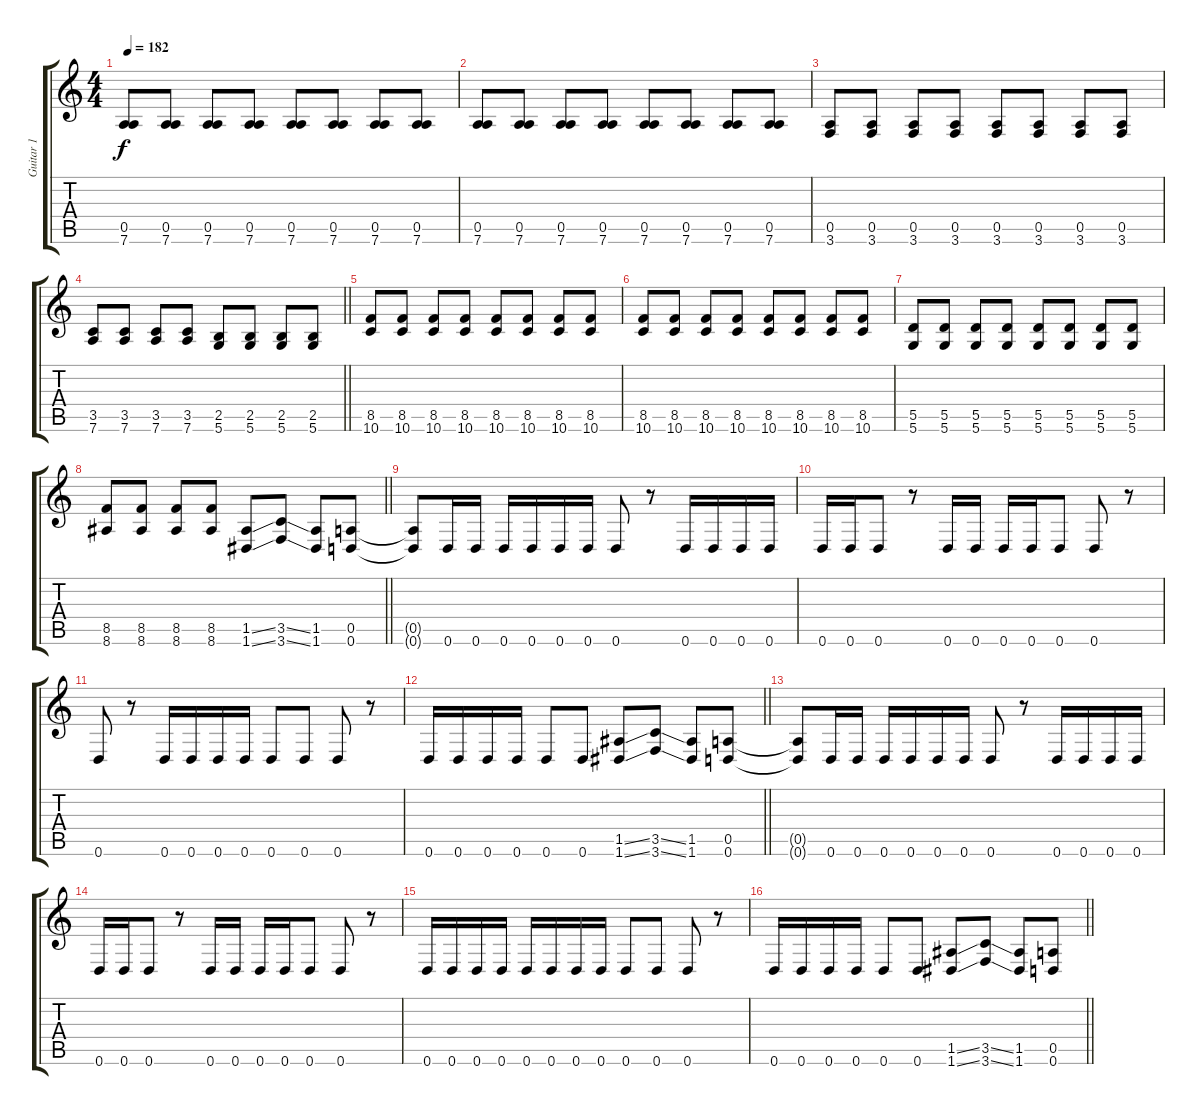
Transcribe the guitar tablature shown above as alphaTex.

\track ("Guitar 1" "Guitar 1") {instrument distortionguitar}
\staff {score tabs}
\tuning (E4 B3 G3 D3 A2 D2) {hide}
\ts (4 4)
\tempo 182
\clef g2
\ks c
(0.5 7.6).8{dy f} (0.5 7.6).8 (0.5 7.6).8 (0.5 7.6).8 (0.5 7.6).8 (0.5 7.6).8 (0.5 7.6).8 (0.5 7.6).8 |
(0.5 7.6).8 (0.5 7.6).8 (0.5 7.6).8 (0.5 7.6).8 (0.5 7.6).8 (0.5 7.6).8 (0.5 7.6).8 (0.5 7.6).8 |
(0.5 3.6).8 (0.5 3.6).8 (0.5 3.6).8 (0.5 3.6).8 (0.5 3.6).8 (0.5 3.6).8 (0.5 3.6).8 (0.5 3.6).8 |
\barLineRight lightlight
(3.5 7.6).8 (3.5 7.6).8 (3.5 7.6).8 (3.5 7.6).8 (2.5 5.6).8 (2.5 5.6).8 (2.5 5.6).8 (2.5 5.6).8 |
(8.5 10.6).8 (8.5 10.6).8 (8.5 10.6).8 (8.5 10.6).8 (8.5 10.6).8 (8.5 10.6).8 (8.5 10.6).8 (8.5 10.6).8 |
(8.5 10.6).8 (8.5 10.6).8 (8.5 10.6).8 (8.5 10.6).8 (8.5 10.6).8 (8.5 10.6).8 (8.5 10.6).8 (8.5 10.6).8 |
(5.5 5.6).8 (5.5 5.6).8 (5.5 5.6).8 (5.5 5.6).8 (5.5 5.6).8 (5.5 5.6).8 (5.5 5.6).8 (5.5 5.6).8 |
\barLineRight lightlight
(8.5 8.6).8 (8.5 8.6).8 (8.5 8.6).8 (8.5 8.6).8 (1.5{ss} 1.6{ss}).8 (3.5{ss} 3.6{ss}).8 (1.5 1.6).8 (0.5 0.6).8 |
\section ("" "")
(0.5{t} 0.6{t}).8 0.6.16 0.6.16 0.6.16 0.6.16 0.6.16 0.6.16 0.6.8 r.8 0.6.16 0.6.16 0.6.16 0.6.16 |
0.6.16 0.6.16 0.6.8 r.8 0.6.16 0.6.16 0.6.16 0.6.16 0.6.8 0.6.8 r.8 |
0.6.8 r.8 0.6.16 0.6.16 0.6.16 0.6.16 0.6.8 0.6.8 0.6.8 r.8 |
\barLineRight lightlight
0.6.16 0.6.16 0.6.16 0.6.16 0.6.8 0.6.8 (1.5{ss} 1.6{ss}).8 (3.5{ss} 3.6{ss}).8 (1.5 1.6).8 (0.5 0.6).8 |
(0.5{t} 0.6{t}).8 0.6.16 0.6.16 0.6.16 0.6.16 0.6.16 0.6.16 0.6.8 r.8 0.6.16 0.6.16 0.6.16 0.6.16 |
0.6.16 0.6.16 0.6.8 r.8 0.6.16 0.6.16 0.6.16 0.6.16 0.6.8 0.6.8 r.8 |
0.6.16 0.6.16 0.6.16 0.6.16 0.6.16 0.6.16 0.6.16 0.6.16 0.6.8 0.6.8 0.6.8 r.8 |
\barLineRight lightlight
0.6.16 0.6.16 0.6.16 0.6.16 0.6.8 0.6.8 (1.5{ss} 1.6{ss}).8 (3.5{ss} 3.6{ss}).8 (1.5 1.6).8 (0.5 0.6).8
